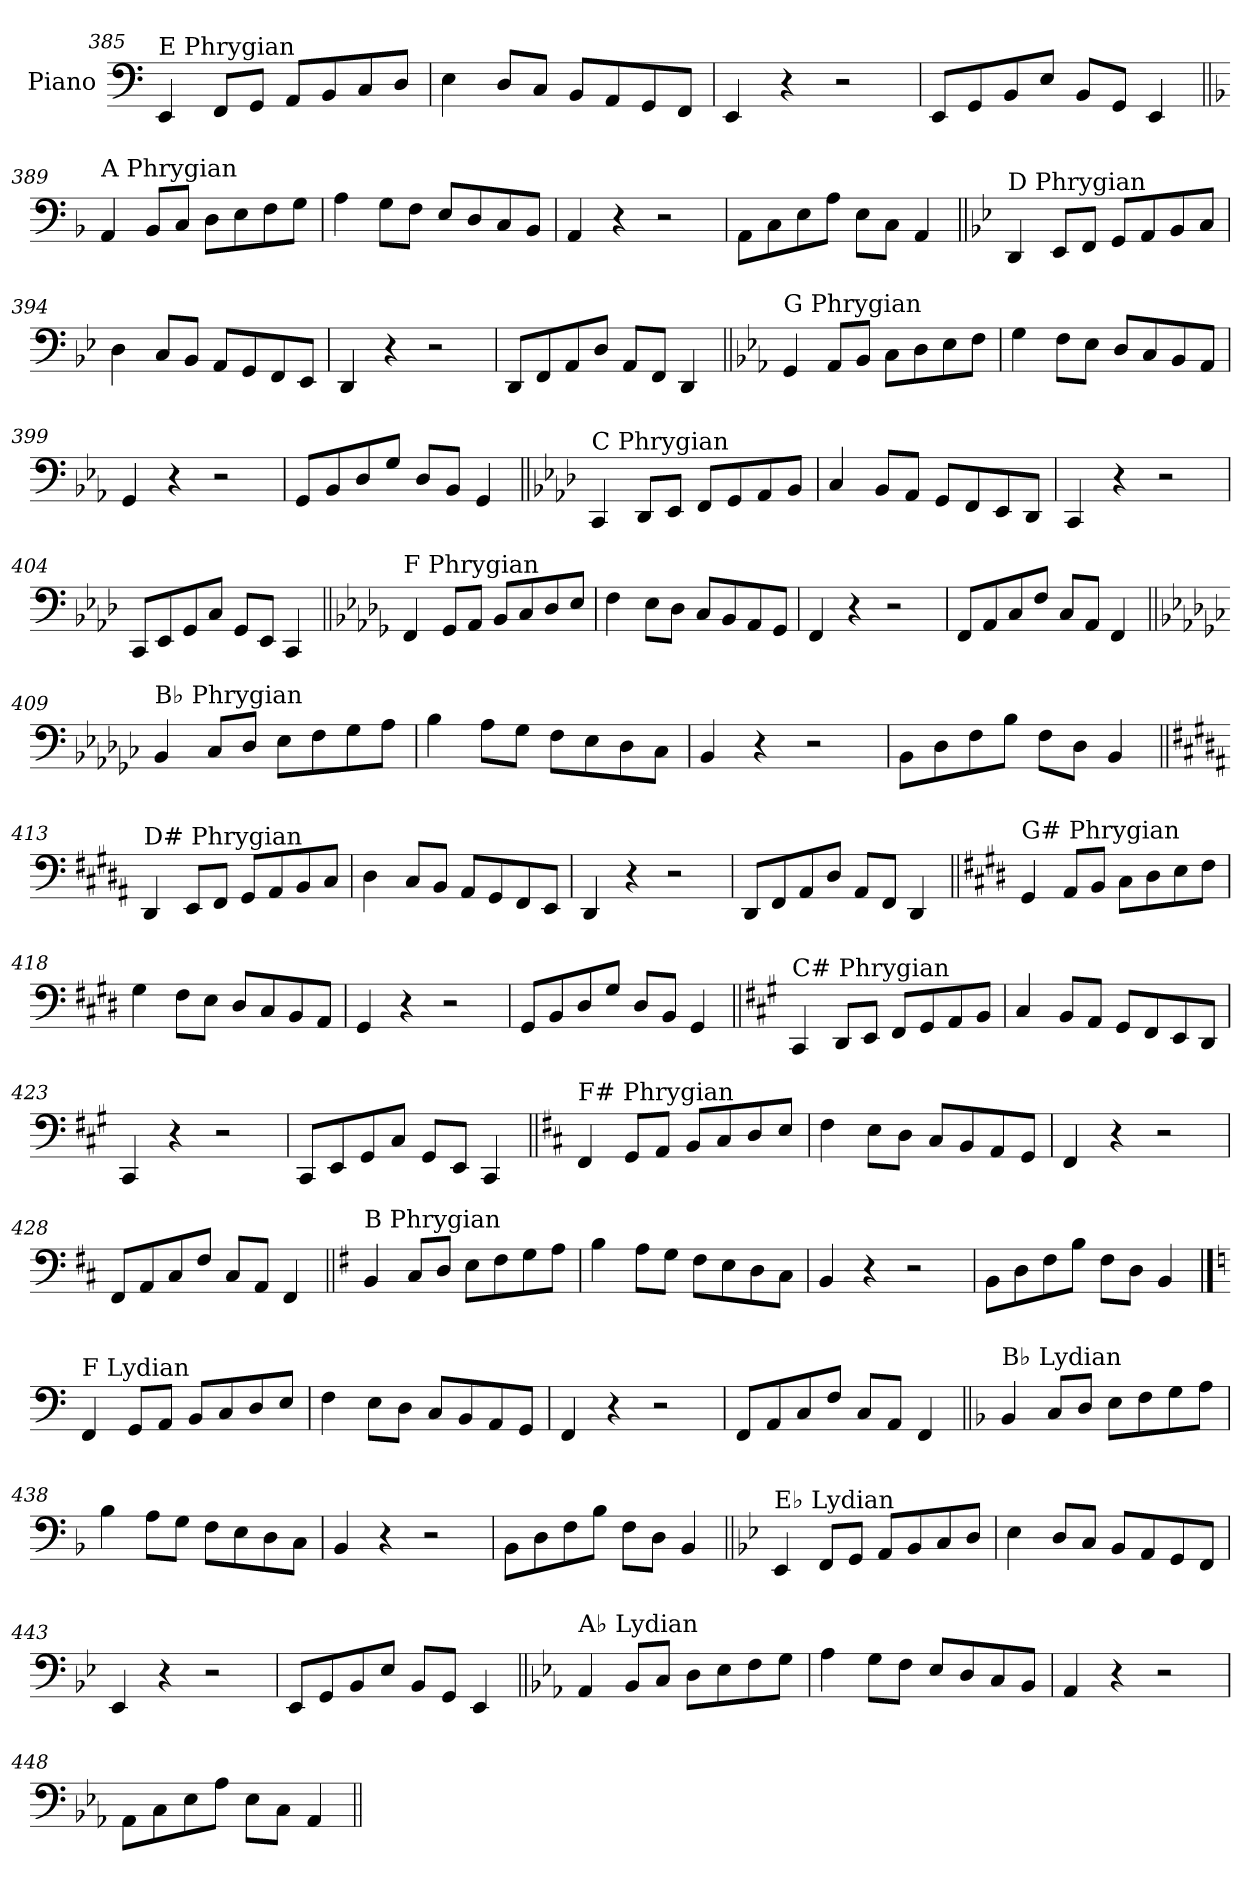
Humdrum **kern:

**kern
*part1
*staff1
*I"Piano
*I'Pno.
!!LO:PB:g=z
*clefF4
*k[]
=385
!LO:TX:a:t=E Phrygian
4EE/
8FF/L
8GG/J
8AA/L
8BB/
8C/
8D/J
=386
4E\
8D/L
8C/J
8BB/L
8AA/
8GG/
8FF/J
=387
4EE/
4r
2r
=388
8EE/L
8GG/
8BB/
8E/J
8BB/L
8GG/J
4EE/
!!LO:LB:g=z
=389||
*k[b-]
!LO:TX:a:t=A Phrygian
4AA/
8BB-/L
8C/J
8D\L
8E\
8F\
8G\J
=390
4A\
8G\L
8F\J
8E/L
8D/
8C/
8BB-/J
=391
4AA/
4r
2r
=392
8AA\L
8C\
8E\
8A\J
8E\L
8C\J
4AA/
!!LO:LB:g=z
=393||
*k[b-e-]
!LO:TX:a:t=D Phrygian
4DD/
8EE-/L
8FF/J
8GG/L
8AA/
8BB-/
8C/J
=394
4D\
8C/L
8BB-/J
8AA/L
8GG/
8FF/
8EE-/J
=395
4DD/
4r
2r
=396
8DD/L
8FF/
8AA/
8D/J
8AA/L
8FF/J
4DD/
!!LO:LB:g=z
=397||
*k[b-e-a-]
!LO:TX:a:t=G Phrygian
4GG/
8AA-/L
8BB-/J
8C\L
8D\
8E-\
8F\J
=398
4G\
8F\L
8E-\J
8D/L
8C/
8BB-/
8AA-/J
=399
4GG/
4r
2r
=400
8GG/L
8BB-/
8D/
8G/J
8D/L
8BB-/J
4GG/
!!LO:LB:g=z
=401||
*k[b-e-a-d-]
!LO:TX:a:t=C Phrygian
4CC/
8DD-/L
8EE-/J
8FF/L
8GG/
8AA-/
8BB-/J
=402
4C/
8BB-/L
8AA-/J
8GG/L
8FF/
8EE-/
8DD-/J
=403
4CC/
4r
2r
=404
8CC/L
8EE-/
8GG/
8C/J
8GG/L
8EE-/J
4CC/
!!LO:LB:g=z
=405||
*k[b-e-a-d-g-]
!LO:TX:a:t=F Phrygian
4FF/
8GG-/L
8AA-/J
8BB-/L
8C/
8D-/
8E-/J
=406
4F\
8E-\L
8D-\J
8C/L
8BB-/
8AA-/
8GG-/J
=407
4FF/
4r
2r
=408
8FF/L
8AA-/
8C/
8F/J
8C/L
8AA-/J
4FF/
!!LO:LB:g=z
=409||
*k[b-e-a-d-g-c-]
!LO:TX:a:t=B♭ Phrygian
4BB-/
8C-/L
8D-/J
8E-\L
8F\
8G-\
8A-\J
=410
4B-\
8A-\L
8G-\J
8F\L
8E-\
8D-\
8C-\J
=411
4BB-/
4r
2r
=412
8BB-\L
8D-\
8F\
8B-\J
8F\L
8D-\J
4BB-/
!!LO:LB:g=z
=413||
*k[f#c#g#d#a#]
!LO:TX:a:t=D# Phrygian
4DD#/
8EE/L
8FF#/J
8GG#/L
8AA#/
8BB/
8C#/J
=414
4D#\
8C#/L
8BB/J
8AA#/L
8GG#/
8FF#/
8EE/J
=415
4DD#/
4r
2r
=416
8DD#/L
8FF#/
8AA#/
8D#/J
8AA#/L
8FF#/J
4DD#/
!!LO:LB:g=z
=417||
*k[f#c#g#d#]
!LO:TX:a:t=G# Phrygian
4GG#/
8AA/L
8BB/J
8C#\L
8D#\
8E\
8F#\J
=418
4G#\
8F#\L
8E\J
8D#/L
8C#/
8BB/
8AA/J
=419
4GG#/
4r
2r
=420
8GG#/L
8BB/
8D#/
8G#/J
8D#/L
8BB/J
4GG#/
!!LO:LB:g=z
=421||
*k[f#c#g#]
!LO:TX:a:t=C# Phrygian
4CC#/
8DD/L
8EE/J
8FF#/L
8GG#/
8AA/
8BB/J
=422
4C#/
8BB/L
8AA/J
8GG#/L
8FF#/
8EE/
8DD/J
=423
4CC#/
4r
2r
=424
8CC#/L
8EE/
8GG#/
8C#/J
8GG#/L
8EE/J
4CC#/
!!LO:LB:g=z
=425||
*k[f#c#]
!LO:TX:a:t=F# Phrygian
4FF#/
8GG/L
8AA/J
8BB/L
8C#/
8D/
8E/J
=426
4F#\
8E\L
8D\J
8C#/L
8BB/
8AA/
8GG/J
=427
4FF#/
4r
2r
=428
8FF#/L
8AA/
8C#/
8F#/J
8C#/L
8AA/J
4FF#/
!!LO:LB:g=z
=429||
*k[f#]
!LO:TX:a:t=B Phrygian
4BB/
8C/L
8D/J
8E\L
8F#\
8G\
8A\J
=430
4B\
8A\L
8G\J
8F#\L
8E\
8D\
8C\J
=431
4BB/
4r
2r
=432
8BB\L
8D\
8F#\
8B\J
8F#\L
8D\J
4BB/
!!LO:PB:g=z
==433
*k[]
!LO:TX:a:t=F Lydian
4FF/
8GG/L
8AA/J
8BB/L
8C/
8D/
8E/J
=434
4F\
8E\L
8D\J
8C/L
8BB/
8AA/
8GG/J
=435
4FF/
4r
2r
=436
8FF/L
8AA/
8C/
8F/J
8C/L
8AA/J
4FF/
!!LO:LB:g=z
=437||
*k[b-]
!LO:TX:a:t=B♭ Lydian
4BB-/
8C/L
8D/J
8E\L
8F\
8G\
8A\J
=438
4B-\
8A\L
8G\J
8F\L
8E\
8D\
8C\J
=439
4BB-/
4r
2r
=440
8BB-\L
8D\
8F\
8B-\J
8F\L
8D\J
4BB-/
!!LO:LB:g=z
=441||
*k[b-e-]
!LO:TX:a:t=E♭ Lydian
4EE-/
8FF/L
8GG/J
8AA/L
8BB-/
8C/
8D/J
=442
4E-\
8D/L
8C/J
8BB-/L
8AA/
8GG/
8FF/J
=443
4EE-/
4r
2r
=444
8EE-/L
8GG/
8BB-/
8E-/J
8BB-/L
8GG/J
4EE-/
!!LO:LB:g=z
=445||
*k[b-e-a-]
!LO:TX:a:t=A♭ Lydian
4AA-/
8BB-/L
8C/J
8D\L
8E-\
8F\
8G\J
=446
4A-\
8G\L
8F\J
8E-/L
8D/
8C/
8BB-/J
=447
4AA-/
4r
2r
=448
8AA-\L
8C\
8E-\
8A-\J
8E-\L
8C\J
4AA-/
=||
*-
